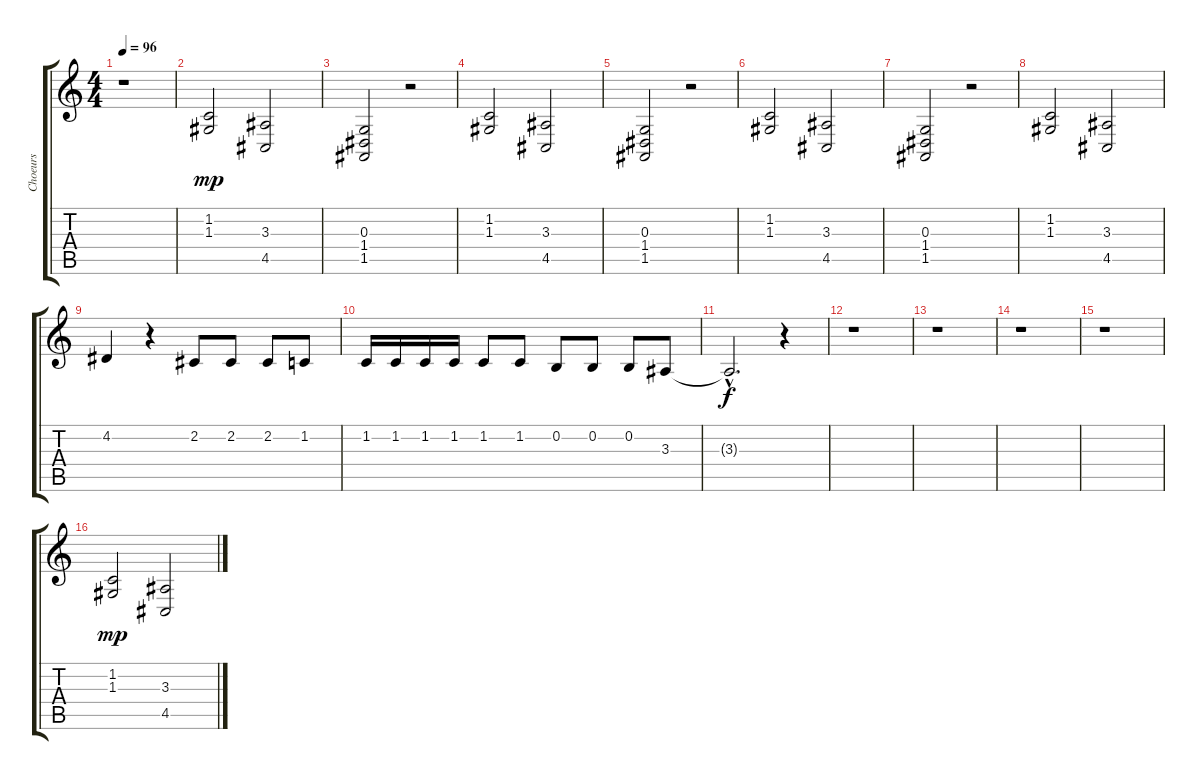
\track ("Choeurs" "Choeurs") {instrument voiceoohs}
\staff {score tabs}
\tuning (E4 B3 G3 D3 A2 E2) {hide}
\ts (4 4)
\tempo 96
\clef g2
\ks c
r.1{dy f} |
(1.2 1.3).2{dy mp} (3.3 4.5).2 |
(0.3 1.4 1.5).2 r.2 |
(1.2 1.3).2 (3.3 4.5).2 |
(0.3 1.4 1.5).2 r.2 |
(1.2 1.3).2 (3.3 4.5).2 |
(0.3 1.4 1.5).2 r.2 |
(1.2 1.3).2 (3.3 4.5).2 |
4.2.4 r.4 2.2.8 2.2.8 2.2.8 1.2.8 |
1.2.16 1.2.16 1.2.16 1.2.16 1.2.8 1.2.8 0.2.8 0.2.8 0.2.8 3.3.8 |
3.3{hac t}.2{d dy f} r.4 |
r.1 |
r.1 |
r.1 |
r.1 |
(1.2 1.3).2{dy mp} (3.3 4.5).2
